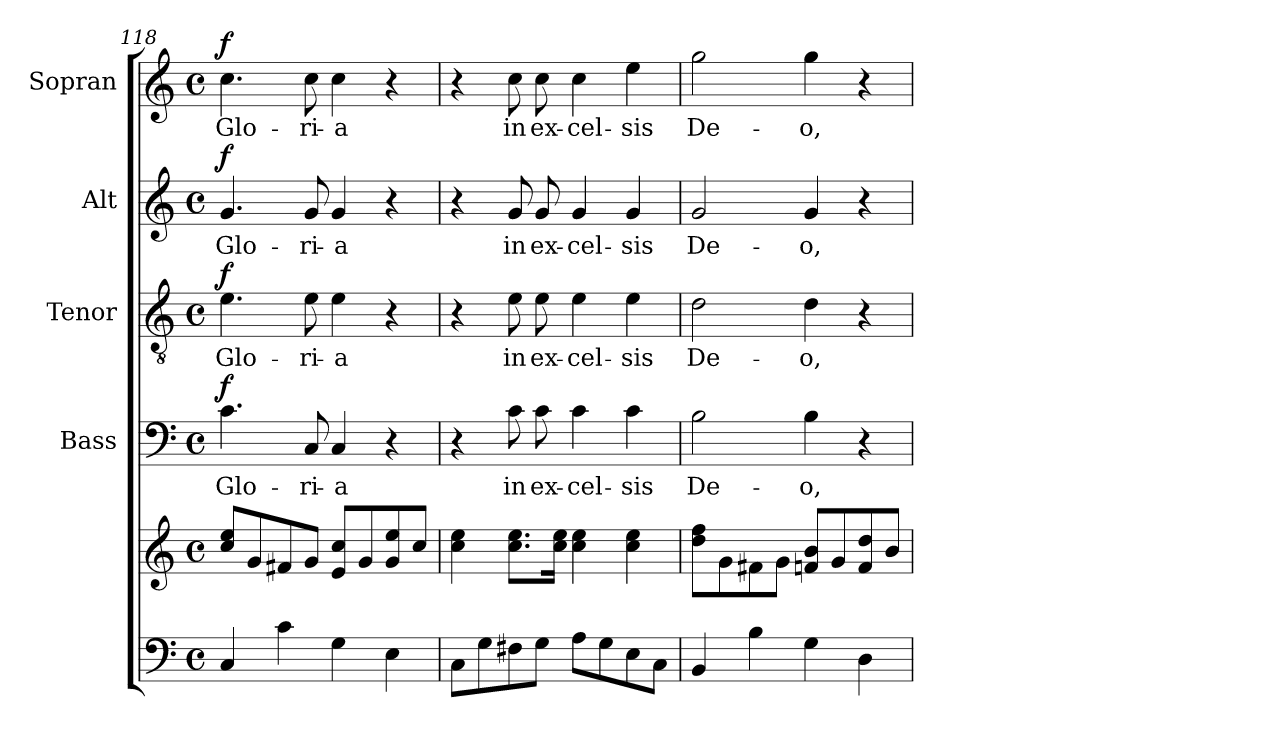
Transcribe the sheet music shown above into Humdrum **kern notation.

**kern	**kern	**kern	**text	**dynam	**kern	**text	**dynam	**kern	**text	**dynam	**kern	**text	**dynam
*part5	*part5	*part4	*part4	*part4	*part3	*part3	*part3	*part2	*part2	*part2	*part1	*part1	*part1
*staff6	*staff5	*staff4	*staff4	*staff4	*staff3	*staff3	*staff3	*staff2	*staff2	*staff2	*staff1	*staff1	*staff1
*	*	*I"Bass	*	*	*I"Tenor	*	*	*I"Alt	*	*	*I"Sopran	*	*
*	*	*I'B.	*	*	*I'T.	*	*	*I'A.	*	*	*I'S.	*	*
*clefF4	*clefG2	*clefF4	*	*	*clefGv2	*	*	*clefG2	*	*	*clefG2	*	*
*k[]	*k[]	*k[]	*	*	*k[]	*	*	*k[]	*	*	*k[]	*	*
*C:	*C:	*C:	*	*	*C:	*	*	*C:	*	*	*C:	*	*
*M4/4	*M4/4	*M4/4	*	*	*M4/4	*	*	*M4/4	*	*	*M4/4	*	*
*met(c)	*met(c)	*met(c)	*	*	*met(c)	*	*	*met(c)	*	*	*met(c)	*	*
=118	=118	=118	=118	=118	=118	=118	=118	=118	=118	=118	=118	=118	=118
!	!	!	!LO:LY:b	!LO:DY:a	!	!LO:LY:b	!LO:DY:a	!	!LO:LY:b	!LO:DY:a	!	!LO:LY:b	!LO:DY:a
4C/	8cc/ 8ee/L	4.c\	Glo-	f	4.e\	Glo-	f	4.g/	Glo-	f	4.cc\	Glo-	f
.	8g/	.	.	.	.	.	.	.	.	.	.	.	.
4c\	8f#X/	.	.	.	.	.	.	.	.	.	.	.	.
!	!	!	!LO:LY:b	!	!	!LO:LY:b	!	!	!LO:LY:b	!	!	!LO:LY:b	!
.	8g/J	8C/	-ri-	.	8e\	-ri-	.	8g/	-ri-	.	8cc\	-ri-	.
!	!	!	!LO:LY:b	!	!	!LO:LY:b	!	!	!LO:LY:b	!	!	!LO:LY:b	!
4G\	8e/ 8cc/L	4C/	-a	.	4e\	-a	.	4g/	-a	.	4cc\	-a	.
.	8g/	.	.	.	.	.	.	.	.	.	.	.	.
4E\	8g/ 8ee/	4r	.	.	4r	.	.	4r	.	.	4r	.	.
.	8cc/J	.	.	.	.	.	.	.	.	.	.	.	.
!!LO:LB:g=z
=119	=119	=119	=119	=119	=119	=119	=119	=119	=119	=119	=119	=119	=119
8C\L	4cc\ 4ee\	4r	.	.	4r	.	.	4r	.	.	4r	.	.
8G\	.	.	.	.	.	.	.	.	.	.	.	.	.
!	!	!	!LO:LY:b	!	!	!LO:LY:b	!	!	!LO:LY:b	!	!	!LO:LY:b	!
8F#X\	8.cc\ 8.ee\L	8c\	in	.	8e\	in	.	8g/	in	.	8cc\	in	.
!	!	!	!LO:LY:b	!	!	!LO:LY:b	!	!	!LO:LY:b	!	!	!LO:LY:b	!
8G\J	.	8c\	ex-	.	8e\	ex-	.	8g/	ex-	.	8cc\	ex-	.
.	16cc\ 16ee\Jk	.	.	.	.	.	.	.	.	.	.	.	.
!	!	!	!LO:LY:b	!	!	!LO:LY:b	!	!	!LO:LY:b	!	!	!LO:LY:b	!
8A\L	4cc\ 4ee\	4c\	-cel-	.	4e\	-cel-	.	4g/	-cel-	.	4cc\	-cel-	.
8G\	.	.	.	.	.	.	.	.	.	.	.	.	.
!	!	!	!LO:LY:b	!	!	!LO:LY:b	!	!	!LO:LY:b	!	!	!LO:LY:b	!
8E\	4cc\ 4ee\	4c\	-sis	.	4e\	-sis	.	4g/	-sis	.	4ee\	-sis	.
8C\J	.	.	.	.	.	.	.	.	.	.	.	.	.
=120	=120	=120	=120	=120	=120	=120	=120	=120	=120	=120	=120	=120	=120
!	!	!	!LO:LY:b	!	!	!LO:LY:b	!	!	!LO:LY:b	!	!	!LO:LY:b	!
4BB/	8dd\ 8ff\L	2B\	De-	.	2d\	De-	.	2g/	De-	.	2gg\	De-	.
.	8g\	.	.	.	.	.	.	.	.	.	.	.	.
4B\	8f#X\	.	.	.	.	.	.	.	.	.	.	.	.
.	8g\J	.	.	.	.	.	.	.	.	.	.	.	.
!	!	!	!LO:LY:b	!	!	!LO:LY:b	!	!	!LO:LY:b	!	!	!LO:LY:b	!
4G\	8fn/ 8b/L	4B\	-o,	.	4d\	-o,	.	4g/	-o,	.	4gg\	-o,	.
.	8g/	.	.	.	.	.	.	.	.	.	.	.	.
4D\	8f/ 8dd/	4r	.	.	4r	.	.	4r	.	.	4r	.	.
.	8b/J	.	.	.	.	.	.	.	.	.	.	.	.
=	=	=	=	=	=	=	=	=	=	=	=	=	=
*-	*-	*-	*-	*-	*-	*-	*-	*-	*-	*-	*-	*-	*-
